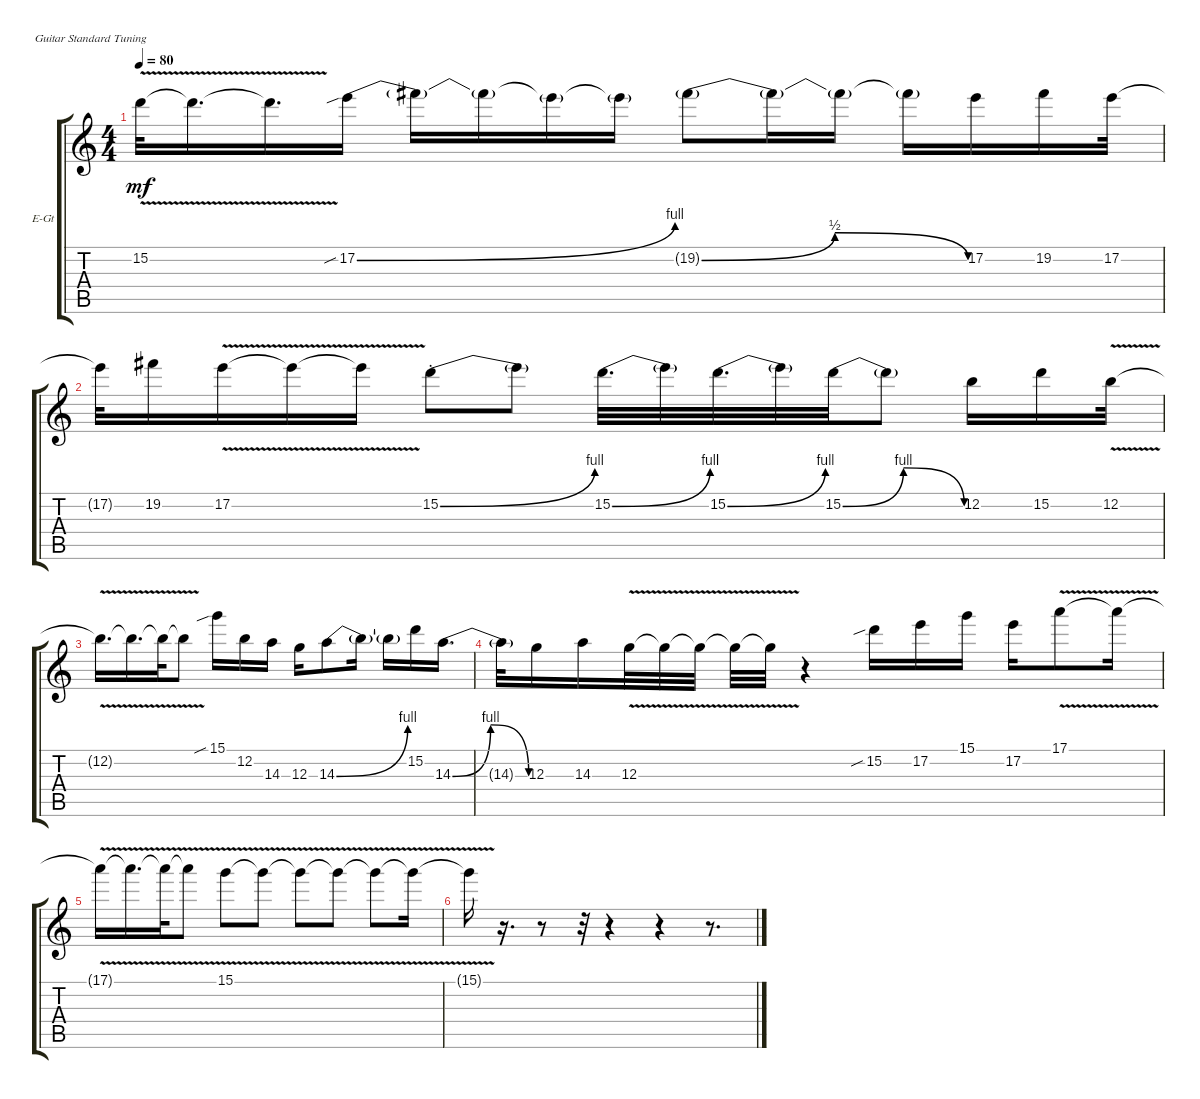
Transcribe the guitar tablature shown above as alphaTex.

\defaultSystemsLayout 4
\bracketExtendMode groupsimilarinstruments
\firstSystemTrackNameOrientation horizontal
\otherSystemsTrackNameOrientation horizontal
\track ("Electric Guitar" "E-Gt") {instrument distortionguitar}
\staff {score tabs}
\tuning (E4 B3 G3 D3 A2 E2)
\ts (4 4)
\tempo 80
\clef g2
\ks c
15.2{v t}.32{dy mf} 15.2{v t}.16{d} 15.2{v t}.16{d} 17.2{be (bend 0 0 59.4 4) sib}.16 17.2{t}.16 17.2{t}.16 17.2{t}.16 17.2{t}.16 19.2{be (bendrelease 0 0 40.8 2 42 2 59.4 0) g}.8 19.2{t}.16 19.2{t}.16 19.2{t}.16 17.2.16 19.2.16 17.2.32 |
17.2{t}.32 19.2.16 17.2{v}.16 17.2{v t}.16 17.2{v t}.16 15.2{be (bend 0 0 30.599999999999998 4) st}.8 15.2{t}.8 15.2{be (bend 0 0 59.4 4)}.32{d} 15.2{t}.32 15.2{be (bend 0 0 59.4 4)}.32{d} 15.2{t}.32 15.2{be (bendrelease 0 0 42 4 42.6 4 58.199999999999996 0)}.32 15.2{t}.8 12.2.16 15.2.16 12.2{v}.32 |
12.2{v t}.16{d} 12.2{v t}.16{d} 12.2{v t}.32 12.2{v t}.8 15.1{sib}.16 12.2.16 14.3.16 12.3.16 14.3{be (bend 0 0 59.4 4)}.8 14.3{t}.16 14.3{t}.16 15.2.16 14.3{be (bendrelease 0 0 27.599999999999998 4 28.2 4 59.4 0)}.16{d} |
14.3{t}.32 12.3.16 14.3.16 12.3{v}.32 12.3{v t}.32 12.3{v t}.32 12.3{v t}.32 12.3{v t}.32 r.4 15.2{sib}.16 17.2.16 15.1.16 17.2.16 17.1{v}.8 17.1{v t}.16 |
17.1{v t}.16 17.1{v t}.16{d} 17.1{v t}.32 17.1{v t}.8 15.1{v}.8 15.1{v t}.8 15.1{v t}.8 15.1{v t}.8 15.1{v t}.8 15.1{v t}.16 |
15.1{v t}.16 r.16{d} r.8 r.32 r.4 r.4 r.8{d}
